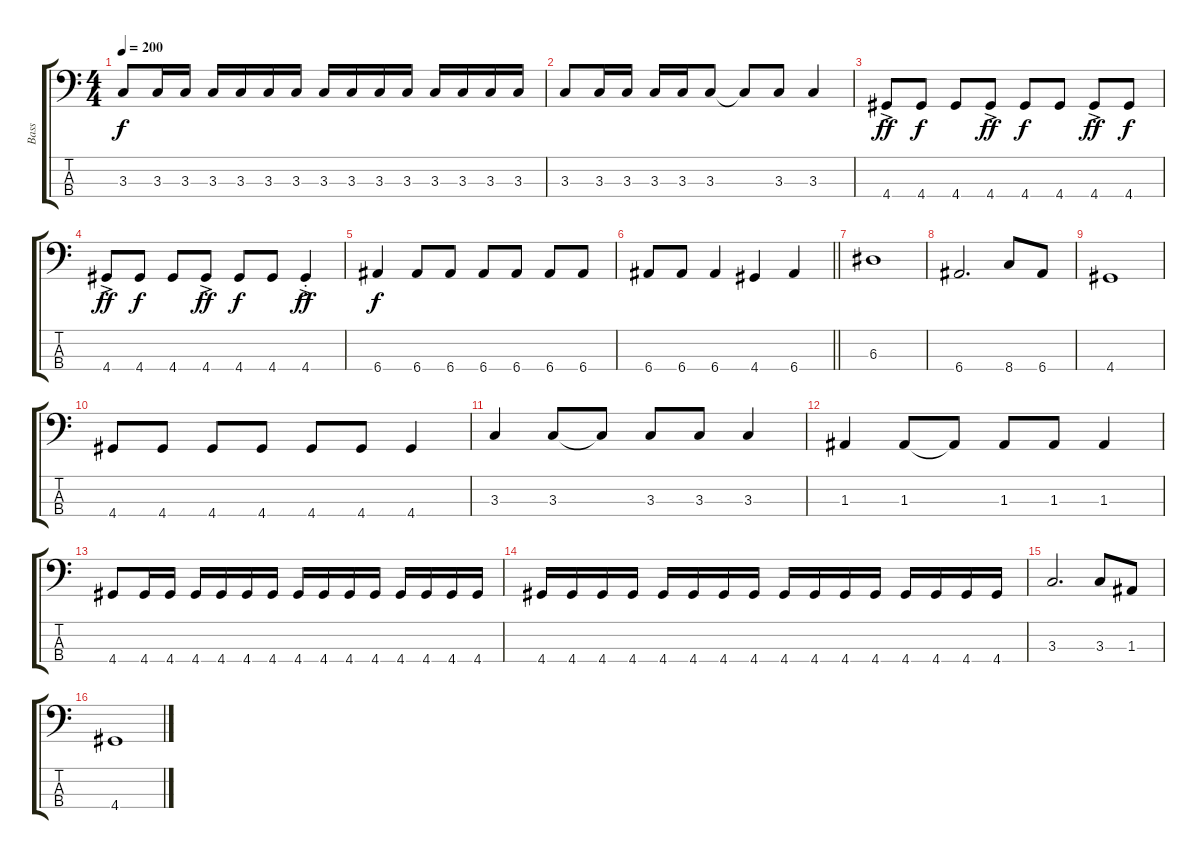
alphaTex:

\track ("Bass" "Bass") {instrument electricbassfinger}
\staff {score tabs}
\tuning (G2 D2 A1 E1) {hide}
\ts (4 4)
\tempo 200
\clef f4
\ks c
3.3.8{dy f} 3.3.16 3.3.16 3.3.16 3.3.16 3.3.16 3.3.16 3.3.16 3.3.16 3.3.16 3.3.16 3.3.16 3.3.16 3.3.16 3.3.16 |
3.3.8 3.3.16 3.3.16 3.3.16 3.3.16 3.3.8 3.3{t}.8 3.3.8 3.3.4 |
4.4{ac}.8{dy ff} 4.4.8{dy f} 4.4.8 4.4{ac}.8{dy ff} 4.4.8{dy f} 4.4.8 4.4{ac}.8{dy ff} 4.4.8{dy f} |
4.4{ac}.8{dy ff} 4.4.8{dy f} 4.4.8 4.4{ac}.8{dy ff} 4.4.8{dy f} 4.4.8 4.4{ac st}.4{dy ff} |
6.4.4{dy f} 6.4.8 6.4.8 6.4.8 6.4.8 6.4.8 6.4.8 |
\barLineRight lightlight
6.4.8 6.4.8 6.4.4 4.4.4 6.4.4 |
\section ("" "")
6.3.1 |
6.4.2{d} 8.4.8 6.4.8 |
4.4.1 |
4.4.8 4.4.8 4.4.8 4.4.8 4.4.8 4.4.8 4.4.4 |
3.3.4 3.3.8 3.3{t}.8 3.3.8 3.3.8 3.3.4 |
1.3.4 1.3.8 1.3{t}.8 1.3.8 1.3.8 1.3.4 |
4.4.8 4.4.16 4.4.16 4.4.16 4.4.16 4.4.16 4.4.16 4.4.16 4.4.16 4.4.16 4.4.16 4.4.16 4.4.16 4.4.16 4.4.16 |
4.4.16 4.4.16 4.4.16 4.4.16 4.4.16 4.4.16 4.4.16 4.4.16 4.4.16 4.4.16 4.4.16 4.4.16 4.4.16 4.4.16 4.4.16 4.4.16 |
3.3.2{d} 3.3.8 1.3.8 |
4.4.1
